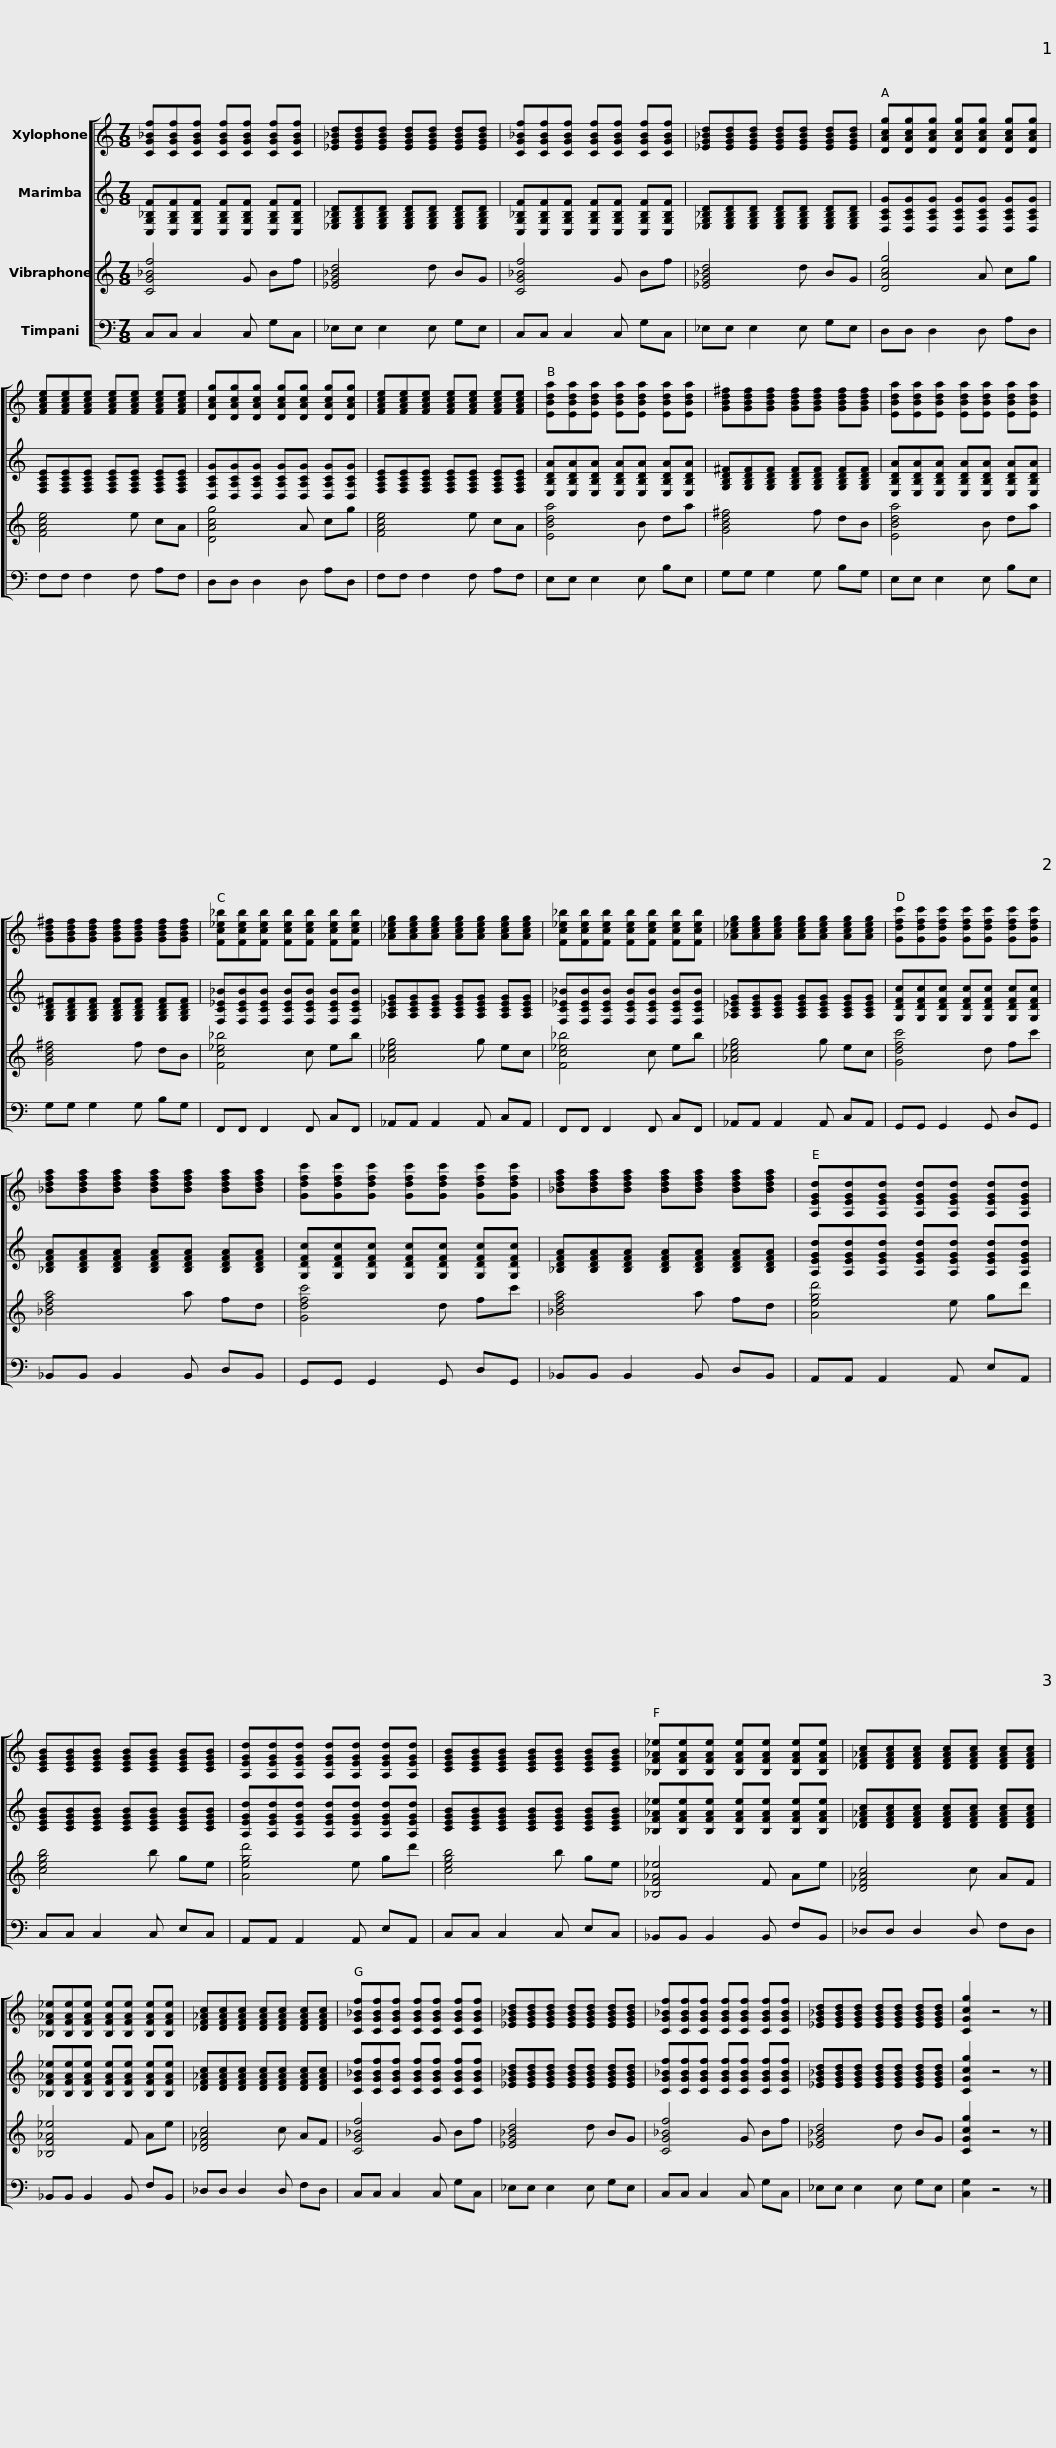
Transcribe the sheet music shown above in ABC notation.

X:1
%%score [ 1 2 3 4 ]
L:1/8
M:7/8
I:linebreak $
K:C
V:1 treble
V:2 treble
V:3 treble
V:4 bass
V:1
 [CG_Bf][CGBf][CGBf] [CGBf][CGBf] [CGBf][CGBf] | [_EG_Bd][EGBd][EGBd] [EGBd][EGBd] [EGBd][EGBd] | [CG_Bf][CGBf][CGBf] [CGBf][CGBf] [CGBf][CGBf] |$ [_EG_Bd][EGBd][EGBd] [EGBd][EGBd] [EGBd][EGBd] | [DAcg][DAcg][DAcg] [DAcg][DAcg] [DAcg][DAcg] | %5
 [FAce][FAce][FAce] [FAce][FAce] [FAce][FAce] | [DAcg][DAcg][DAcg] [DAcg][DAcg] [DAcg][DAcg] |$ [FAce][FAce][FAce] [FAce][FAce] [FAce][FAce] | [EBda][EBda][EBda] [EBda][EBda] [EBda][EBda] | [GBd^f][GBdf][GBdf] [GBdf][GBdf] [GBdf][GBdf] | %10
 [EBda][EBda][EBda] [EBda][EBda] [EBda][EBda] |$ [GBd^f][GBdf][GBdf] [GBdf][GBdf] [GBdf][GBdf] | [Fc_e_b][Fceb][Fceb] [Fceb][Fceb] [Fceb][Fceb] | [_Ac_eg][Aceg][Aceg] [Aceg][Aceg] [Aceg][Aceg] |$ [Fc_e_b][Fceb][Fceb] [Fceb][Fceb] [Fceb][Fceb] | %15
 [_Ac_eg][Aceg][Aceg] [Aceg][Aceg] [Aceg][Aceg] | [Gdfc'][Gdfc'][Gdfc'] [Gdfc'][Gdfc'] [Gdfc'][Gdfc'] | [_Bdfa][Bdfa][Bdfa] [Bdfa][Bdfa] [Bdfa][Bdfa] |$ [Gdfc'][Gdfc'][Gdfc'] [Gdfc'][Gdfc'] [Gdfc'][Gdfc'] | [_Bdfa][Bdfa][Bdfa] [Bdfa][Bdfa] [Bdfa][Bdfa] | %20
 [A,EGd][A,EGd][A,EGd] [A,EGd][A,EGd] [A,EGd][A,EGd] | [CEGB][CEGB][CEGB] [CEGB][CEGB] [CEGB][CEGB] |$ [A,EGd][A,EGd][A,EGd] [A,EGd][A,EGd] [A,EGd][A,EGd] | [CEGB][CEGB][CEGB] [CEGB][CEGB] [CEGB][CEGB] | [_B,F_A_e][B,FAe][B,FAe] [B,FAe][B,FAe] [B,FAe][B,FAe] | %25
 [_DF_Ac][DFAc][DFAc] [DFAc][DFAc] [DFAc][DFAc] |$ [_B,F_A_e][B,FAe][B,FAe] [B,FAe][B,FAe] [B,FAe][B,FAe] | [_DF_Ac][DFAc][DFAc] [DFAc][DFAc] [DFAc][DFAc] | [CG_Bf][CGBf][CGBf] [CGBf][CGBf] [CGBf][CGBf] | [_EG_Bd][EGBd][EGBd] [EGBd][EGBd] [EGBd][EGBd] |$ %30
 [CG_Bf][CGBf][CGBf] [CGBf][CGBf] [CGBf][CGBf] | [_EG_Bd][EGBd][EGBd] [EGBd][EGBd] [EGBd][EGBd] | [CGcg]2 z4 z |] %33
V:2
 [C,G,_B,F][C,G,B,F][C,G,B,F] [C,G,B,F][C,G,B,F] [C,G,B,F][C,G,B,F] | [_E,G,_B,D][E,G,B,D][E,G,B,D] [E,G,B,D][E,G,B,D] [E,G,B,D][E,G,B,D] | [C,G,_B,F][C,G,B,F][C,G,B,F] [C,G,B,F][C,G,B,F] [C,G,B,F][C,G,B,F] |$ [_E,G,_B,D][E,G,B,D][E,G,B,D] [E,G,B,D][E,G,B,D] [E,G,B,D][E,G,B,D] | [D,A,CG][D,A,CG][D,A,CG] [D,A,CG][D,A,CG] [D,A,CG][D,A,CG] | %5
 [F,A,CE][F,A,CE][F,A,CE] [F,A,CE][F,A,CE] [F,A,CE][F,A,CE] | [D,A,CG][D,A,CG][D,A,CG] [D,A,CG][D,A,CG] [D,A,CG][D,A,CG] |$ [F,A,CE][F,A,CE][F,A,CE] [F,A,CE][F,A,CE] [F,A,CE][F,A,CE] | [E,B,DA][E,B,DA][E,B,DA] [E,B,DA][E,B,DA] [E,B,DA][E,B,DA] | [G,B,D^F][G,B,DF][G,B,DF] [G,B,DF][G,B,DF] [G,B,DF][G,B,DF] | %10
 [E,B,DA][E,B,DA][E,B,DA] [E,B,DA][E,B,DA] [E,B,DA][E,B,DA] |$ [G,B,D^F][G,B,DF][G,B,DF] [G,B,DF][G,B,DF] [G,B,DF][G,B,DF] | [F,C_E_B][F,CEB][F,CEB] [F,CEB][F,CEB] [F,CEB][F,CEB] | [_A,C_EG][A,CEG][A,CEG] [A,CEG][A,CEG] [A,CEG][A,CEG] |$ [F,C_E_B][F,CEB][F,CEB] [F,CEB][F,CEB] [F,CEB][F,CEB] | %15
 [_A,C_EG][A,CEG][A,CEG] [A,CEG][A,CEG] [A,CEG][A,CEG] | [G,DFc][G,DFc][G,DFc] [G,DFc][G,DFc] [G,DFc][G,DFc] | [_B,DFA][B,DFA][B,DFA] [B,DFA][B,DFA] [B,DFA][B,DFA] |$ [G,DFc][G,DFc][G,DFc] [G,DFc][G,DFc] [G,DFc][G,DFc] | [_B,DFA][B,DFA][B,DFA] [B,DFA][B,DFA] [B,DFA][B,DFA] | %20
 [A,EGd][A,EGd][A,EGd] [A,EGd][A,EGd] [A,EGd][A,EGd] | [CEGB][CEGB][CEGB] [CEGB][CEGB] [CEGB][CEGB] |$ [A,EGd][A,EGd][A,EGd] [A,EGd][A,EGd] [A,EGd][A,EGd] | [CEGB][CEGB][CEGB] [CEGB][CEGB] [CEGB][CEGB] | [_B,F_A_e][B,FAe][B,FAe] [B,FAe][B,FAe] [B,FAe][B,FAe] | %25
 [_DF_Ac][DFAc][DFAc] [DFAc][DFAc] [DFAc][DFAc] |$ [_B,F_A_e][B,FAe][B,FAe] [B,FAe][B,FAe] [B,FAe][B,FAe] | [_DF_Ac][DFAc][DFAc] [DFAc][DFAc] [DFAc][DFAc] | [CG_Bf][CGBf][CGBf] [CGBf][CGBf] [CGBf][CGBf] | [_EG_Bd][EGBd][EGBd] [EGBd][EGBd] [EGBd][EGBd] |$ %30
 [CG_Bf][CGBf][CGBf] [CGBf][CGBf] [CGBf][CGBf] | [_EG_Bd][EGBd][EGBd] [EGBd][EGBd] [EGBd][EGBd] | [CGcg]2 z4 z |] %33
V:3
 [CG_Bf]4 G Bf | [_EG_Bd]4 d BG | [CG_Bf]4 G Bf |$ [_EG_Bd]4 d BG | [DAcg]4 A cg | %5
 [FAce]4 e cA | [DAcg]4 A cg |$ [FAce]4 e cA | [EBda]4 B da | [GBd^f]4 f dB | %10
 [EBda]4 B da |$ [GBd^f]4 f dB | [Fc_e_b]4 c eb | [_Ac_eg]4 g ec |$ [Fc_e_b]4 c eb | %15
 [_Ac_eg]4 g ec | [Gdfc']4 d fc' | [_Bdfa]4 a fd |$ [Gdfc']4 d fc' | [_Bdfa]4 a fd | %20
 [Aegd']4 e gd' | [cegb]4 b ge |$ [Aegd']4 e gd' | [cegb]4 b ge | [_B,F_A_e]4 F Ae | %25
 [_DF_Ac]4 c AF |$ [_B,F_A_e]4 F Ae | [_DF_Ac]4 c AF | [CG_Bf]4 G Bf | [_EG_Bd]4 d BG |$ %30
 [CG_Bf]4 G Bf | [_EG_Bd]4 d BG | [CGcg]2 z4 z |] %33
V:4
 C,C, C,2 C, G,C, | _E,E, E,2 E, G,E, | C,C, C,2 C, G,C, |$ _E,E, E,2 E, G,E, | D,D, D,2 D, A,D, | %5
 F,F, F,2 F, A,F, | D,D, D,2 D, A,D, |$ F,F, F,2 F, A,F, | E,E, E,2 E, B,E, | G,G, G,2 G, B,G, | %10
 E,E, E,2 E, B,E, |$ G,G, G,2 G, B,G, | F,,F,, F,,2 F,, C,F,, | _A,,A,, A,,2 A,, C,A,, |$ F,,F,, F,,2 F,, C,F,, | %15
 _A,,A,, A,,2 A,, C,A,, | G,,G,, G,,2 G,, D,G,, | _B,,B,, B,,2 B,, D,B,, |$ G,,G,, G,,2 G,, D,G,, | _B,,B,, B,,2 B,, D,B,, | %20
 A,,A,, A,,2 A,, E,A,, | C,C, C,2 C, E,C, |$ A,,A,, A,,2 A,, E,A,, | C,C, C,2 C, E,C, | _B,,B,, B,,2 B,, F,B,, | %25
 _D,D, D,2 D, F,D, |$ _B,,B,, B,,2 B,, F,B,, | _D,D, D,2 D, F,D, | C,C, C,2 C, G,C, | _E,E, E,2 E, G,E, |$ %30
 C,C, C,2 C, G,C, | _E,E, E,2 E, G,E, | [C,G,]2 z4 z |] %33
